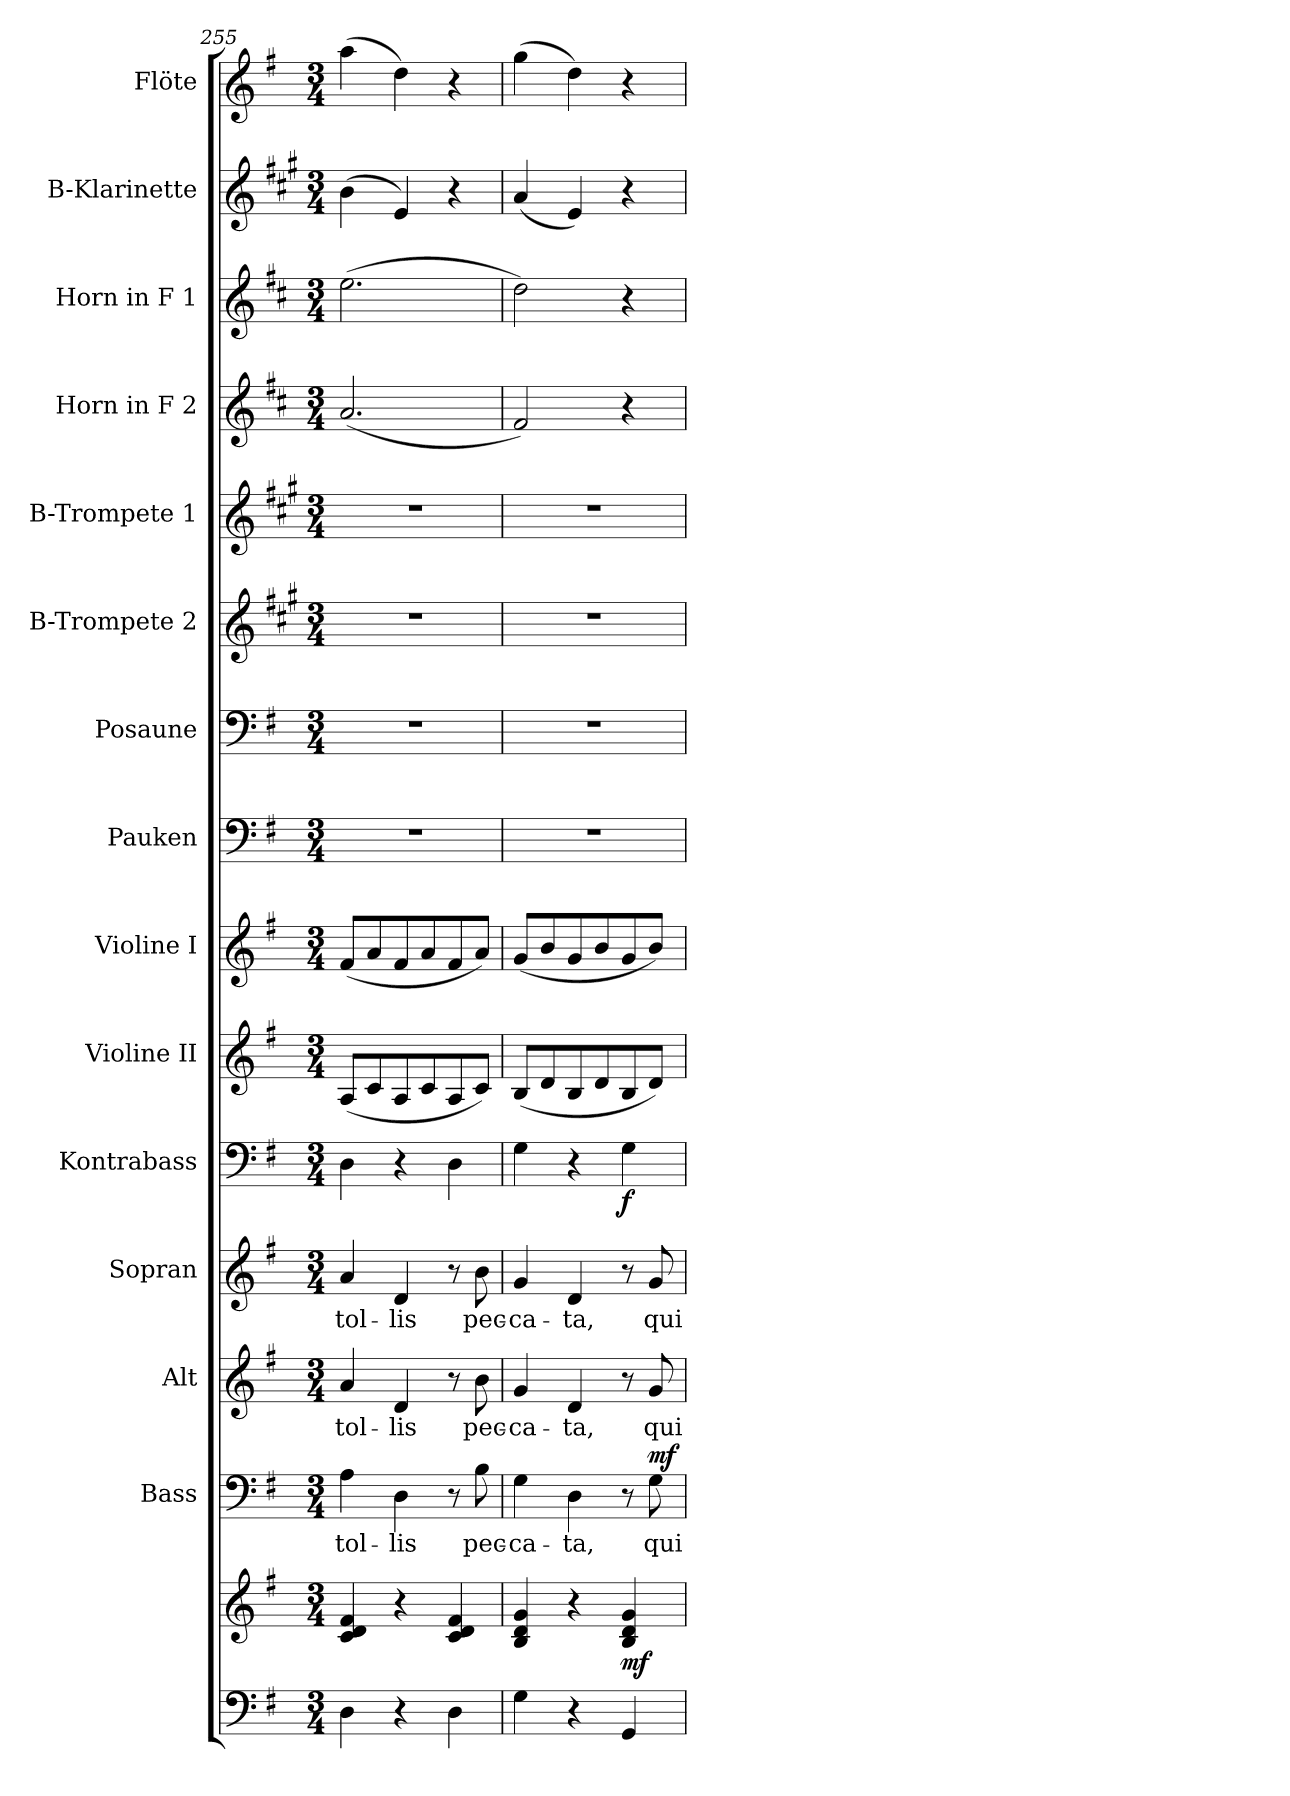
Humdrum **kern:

**kern	**kern	**dynam	**kern	**text	**dynam	**kern	**text	**dynam	**kern	**text	**dynam	**kern	**dynam	**kern	**kern	**kern	**kern	**kern	**kern	**kern	**kern	**kern	**kern
*part15	*part15	*part15	*part14	*part14	*part14	*part13	*part13	*part13	*part12	*part12	*part12	*part11	*part11	*part10	*part9	*part8	*part7	*part6	*part5	*part4	*part3	*part2	*part1
*staff16	*staff15	*staff15/16	*staff14	*staff14	*staff14	*staff13	*staff13	*staff13	*staff12	*staff12	*staff12	*staff11	*staff11	*staff10	*staff9	*staff8	*staff7	*staff6	*staff5	*staff4	*staff3	*staff2	*staff1
*	*	*	*I"Bass	*	*	*I"Alt	*	*	*I"Sopran	*	*	*I"Kontrabass	*	*I"Violine II	*I"Violine I	*I"Pauken	*I"Posaune	*I"B-Trompete 2	*I"B-Trompete 1	*I"Horn in F 2	*I"Horn in F 1	*I"B-Klarinette	*I"Flöte
*	*	*	*I'B.	*	*	*I'A.	*	*	*I'S.	*	*	*I'Kb.	*	*I'Vl. II	*I'Vl. I	*I'Pk.	*I'Pos.	*I'B Trp. 2	*I'B Trp. 1	*	*	*I'B Kl.	*I'Fl.
*clefF4	*clefG2	*	*clefF4	*	*	*clefG2	*	*	*clefG2	*	*	*clefF4	*	*clefG2	*clefG2	*clefF4	*clefF4	*clefG2	*clefG2	*clefG2	*clefG2	*clefG2	*clefG2
*	*	*	*	*	*	*	*	*	*	*	*	*ITrd7c12	*	*	*	*	*	*ITrd1c2	*ITrd1c2	*ITrd4c7	*ITrd4c7	*ITrd1c2	*
*k[f#]	*k[f#]	*	*k[f#]	*	*	*k[f#]	*	*	*k[f#]	*	*	*k[f#]	*	*k[f#]	*k[f#]	*k[f#]	*k[f#]	*k[f#]	*k[f#]	*k[f#]	*k[f#]	*k[f#]	*k[f#]
*G:	*G:	*	*G:	*	*	*G:	*	*	*G:	*	*	*G:	*	*G:	*G:	*G:	*G:	*G:	*G:	*G:	*G:	*G:	*G:
*M3/4	*M3/4	*	*M3/4	*	*	*M3/4	*	*	*M3/4	*	*	*M3/4	*	*M3/4	*M3/4	*M3/4	*M3/4	*M3/4	*M3/4	*M3/4	*M3/4	*M3/4	*M3/4
=255	=255	=255	=255	=255	=255	=255	=255	=255	=255	=255	=255	=255	=255	=255	=255	=255	=255	=255	=255	=255	=255	=255	=255
!	!	!	!	!LO:LY:b	!	!	!LO:LY:b	!	!	!LO:LY:b	!	!	!	!	!	!	!	!	!	!	!	!	!
4D\	4c/ 4d/ 4f#/	.	4A\	tol-	.	4a/	tol-	.	4a/	tol-	.	4DD\	.	(<8A/L	(<8f#/L	2.r	2.r	2.r	2.r	(<2.d/	(>2.a\	(>4a\	(>4aa\
.	.	.	.	.	.	.	.	.	.	.	.	.	.	8c/	8a/	.	.	.	.	.	.	.	.
!	!	!	!	!LO:LY:b	!	!	!LO:LY:b	!	!	!LO:LY:b	!	!	!	!	!	!	!	!	!	!	!	!	!
4r	4r	.	4D\	-lis	.	4d/	-lis	.	4d/	-lis	.	4r	.	8A/	8f#/	.	.	.	.	.	.	4d/)	4dd\)
.	.	.	.	.	.	.	.	.	.	.	.	.	.	8c/	8a/	.	.	.	.	.	.	.	.
4D\	4c/ 4d/ 4f#/	.	8r	.	.	8r	.	.	8r	.	.	4DD\	.	8A/	8f#/	.	.	.	.	.	.	4r	4r
!	!	!	!	!LO:LY:b	!	!	!LO:LY:b	!	!	!LO:LY:b	!	!	!	!	!	!	!	!	!	!	!	!	!
.	.	.	8B\	pec-	.	8b\	pec-	.	8b\	pec-	.	.	.	8c/J)	8a/J)	.	.	.	.	.	.	.	.
=256	=256	=256	=256	=256	=256	=256	=256	=256	=256	=256	=256	=256	=256	=256	=256	=256	=256	=256	=256	=256	=256	=256	=256
!	!	!	!	!LO:LY:b	!	!	!LO:LY:b	!	!	!LO:LY:b	!	!	!	!	!	!	!	!	!	!	!	!	!
4G\	4B/ 4d/ 4g/	.	4G\	-ca-	.	4g/	-ca-	.	4g/	-ca-	.	4GG\	.	(<8B/L	(<8g/L	2.r	2.r	2.r	2.r	2B/)	2g\)	(<4g/	(>4gg\
.	.	.	.	.	.	.	.	.	.	.	.	.	.	8d/	8b/	.	.	.	.	.	.	.	.
!	!	!	!	!LO:LY:b	!	!	!LO:LY:b	!	!	!LO:LY:b	!	!	!	!	!	!	!	!	!	!	!	!	!
4r	4r	.	4D\	-ta,	.	4d/	-ta,	.	4d/	-ta,	.	4r	.	8B/	8g/	.	.	.	.	.	.	4d/)	4dd\)
.	.	.	.	.	.	.	.	.	.	.	.	.	.	8d/	8b/	.	.	.	.	.	.	.	.
!	!	!LO:DY:b	!	!	!	!	!	!	!	!	!	!	!LO:DY:b	!	!	!	!	!	!	!	!	!	!
4GG/	4B/ 4d/ 4g/	mf	8r	.	.	8r	.	.	8r	.	.	4GG\	f	8B/	8g/	.	.	.	.	4r	4r	4r	4r
!	!	!	!	!LO:LY:b	!LO:DY:a	!	!LO:LY:b	!LO:DY:a	!	!LO:LY:b	!	!	!	!	!	!	!	!	!	!	!	!	!
!	!	!	!	!	!	!	!	!LO:DY:n=1:a	!	!	!	!	!	!	!	!	!	!	!	!	!	!	!
!	!	!	!	!	!	!	!	!LO:DY:n=2:a	!	!	!LO:DY:a	!	!	!	!	!	!	!	!	!	!	!	!
!	!	!	!	!	!	!	!	!	!	!	!LO:DY:n=1:a	!	!	!	!	!	!	!	!	!	!	!	!
!	!	!	!	!	!	!	!	!	!	!	!LO:DY:n=2:a	!	!	!	!	!	!	!	!	!	!	!	!
.	.	.	8G\	qui	mf	8g/	qui	p other-dynamics f	8g/	qui	p other-dynamics f	.	.	8d/J)	8b/J)	.	.	.	.	.	.	.	.
=	=	=	=	=	=	=	=	=	=	=	=	=	=	=	=	=	=	=	=	=	=	=	=
*-	*-	*-	*-	*-	*-	*-	*-	*-	*-	*-	*-	*-	*-	*-	*-	*-	*-	*-	*-	*-	*-	*-	*-
